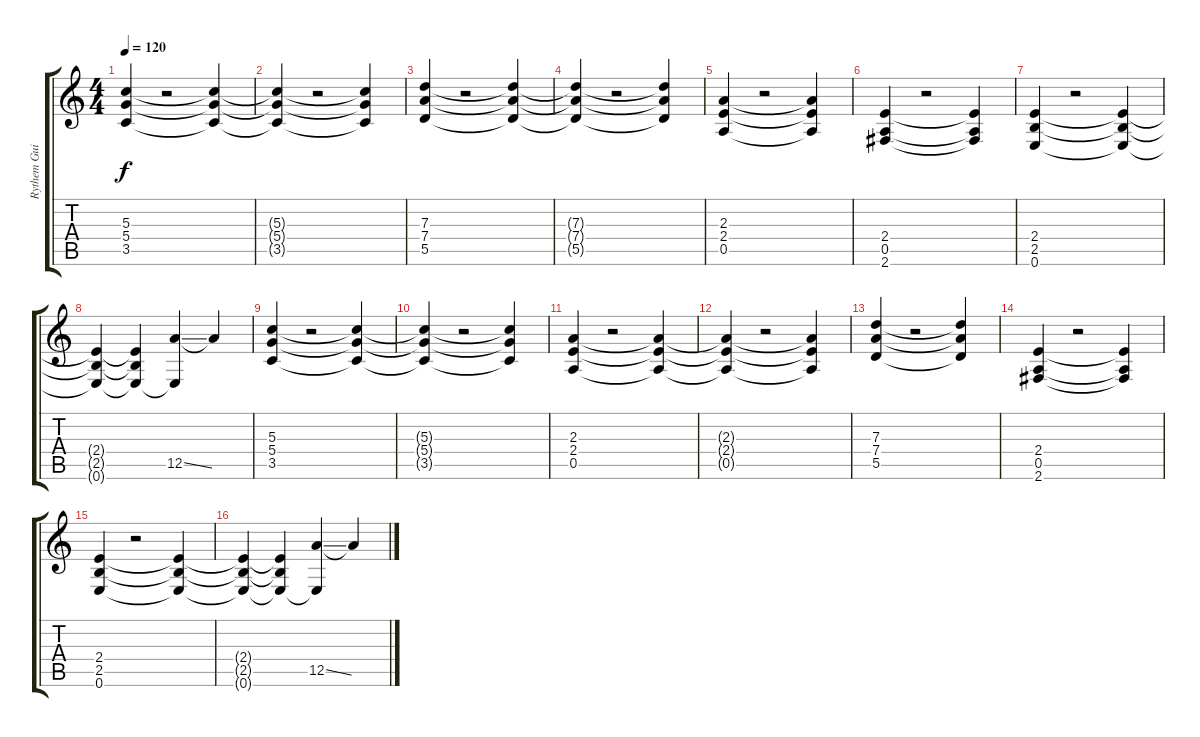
\track ("Rythem Guitar 2" "Rythem Gui") {instrument overdrivenguitar}
\staff {score tabs}
\tuning (E4 B3 G3 D3 A2 E2) {hide}
\ts (4 4)
\tempo 120
\clef g2
\ks c
(5.3 5.4 3.5).4{dy f} r.2 (5.3{t} 5.4{t} 3.5{t}).4 |
(5.3{t} 5.4{t} 3.5{t}).4 r.2 (5.3{t} 5.4{t} 3.5{t}).4 |
(7.3 7.4 5.5).4 r.2 (7.3{t} 7.4{t} 5.5{t}).4 |
(7.3{t} 7.4{t} 5.5{t}).4 r.2 (7.3{t} 7.4{t} 5.5{t}).4 |
(2.3 2.4 0.5).4 r.2 (2.3{t} 2.4{t} 0.5{t}).4 |
(2.4 0.5 2.6).4 r.2 (2.4{t} 0.5{t} 2.6{t}).4 |
(2.4 2.5 0.6).4 r.2 (2.4{t} 2.5{t} 0.6{t}).4 |
(2.4{t} 2.5{t} 0.6{t}).4 (2.4{t} 2.5{t} 0.6{t}).4 (12.5{ss} 0.6{t}).4 12.5{t}.4 |
(5.3 5.4 3.5).4 r.2 (5.3{t} 5.4{t} 3.5{t}).4 |
(5.3{t} 5.4{t} 3.5{t}).4 r.2 (5.3{t} 5.4{t} 3.5{t}).4 |
(2.3 2.4 0.5).4 r.2 (2.3{t} 2.4{t} 0.5{t}).4 |
(2.3{t} 2.4{t} 0.5{t}).4 r.2 (2.3{t} 2.4{t} 0.5{t}).4 |
(7.3 7.4 5.5).4 r.2 (7.3{t} 7.4{t} 5.5{t}).4 |
(2.4 0.5 2.6).4 r.2 (2.4{t} 0.5{t} 2.6{t}).4 |
(2.4 2.5 0.6).4 r.2 (2.4{t} 2.5{t} 0.6{t}).4 |
(2.4{t} 2.5{t} 0.6{t}).4 (2.4{t} 2.5{t} 0.6{t}).4 (12.5{ss} 0.6{t}).4 12.5{t}.4
